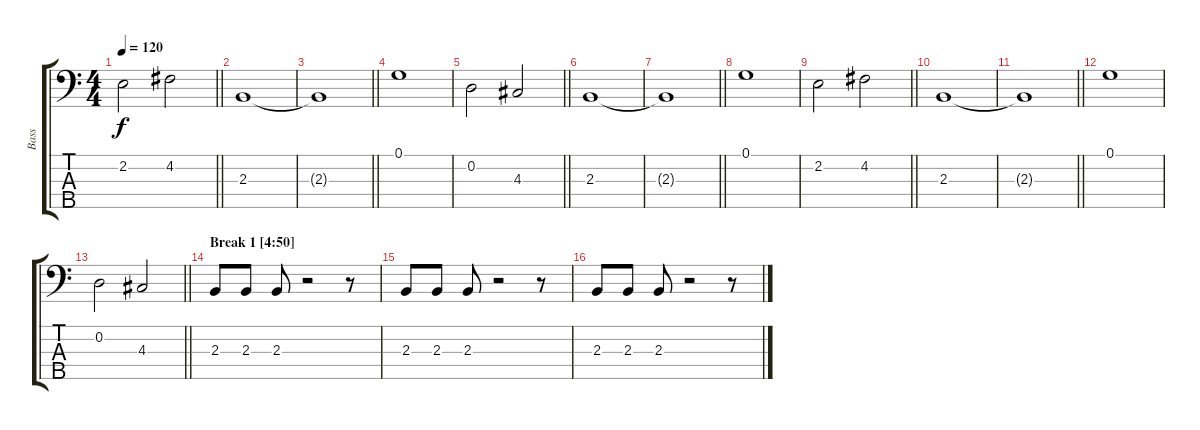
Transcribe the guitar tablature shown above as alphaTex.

\track ("Bass" "Bass") {instrument electricbassfinger}
\staff {score tabs}
\tuning (G2 D2 A1 E1 B0) {hide}
\ts (4 4)
\tempo 120
\clef f4
\barLineRight lightlight
\ks c
2.2.2{dy f} 4.2.2 |
2.3.1 |
\barLineRight lightlight
2.3{t}.1 |
0.1.1 |
\barLineRight lightlight
0.2.2 4.3.2 |
2.3.1 |
\barLineRight lightlight
2.3{t}.1 |
0.1.1 |
\barLineRight lightlight
2.2.2 4.2.2 |
2.3.1 |
\barLineRight lightlight
2.3{t}.1 |
0.1.1 |
\barLineRight lightlight
0.2.2 4.3.2 |
\section ("" "Break 1 [4:50]")
2.3.8 2.3.8 2.3.8 r.2 r.8 |
2.3.8 2.3.8 2.3.8 r.2 r.8 |
2.3.8 2.3.8 2.3.8 r.2 r.8
